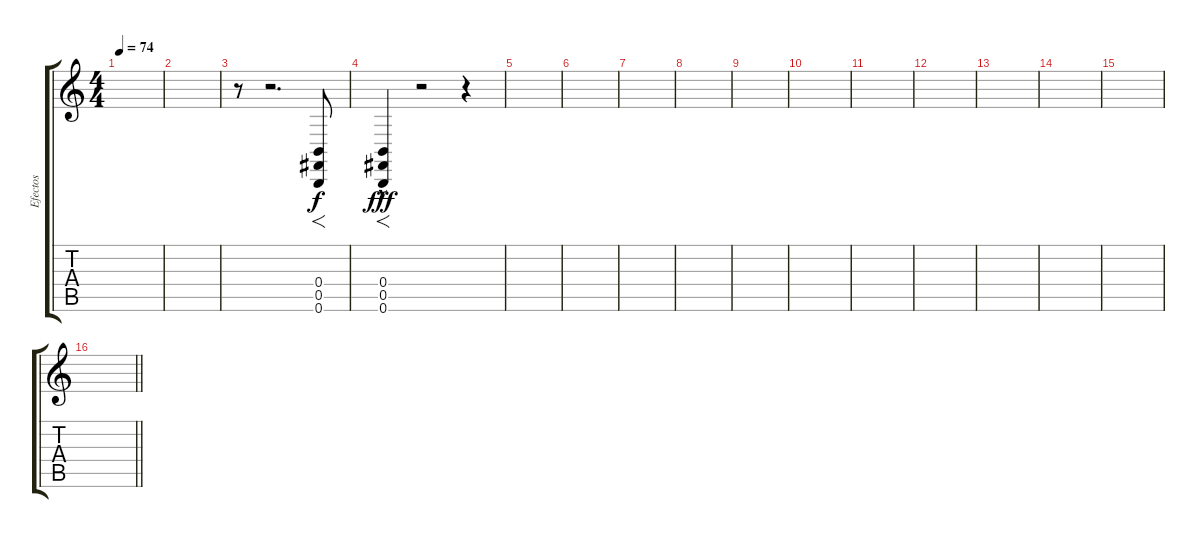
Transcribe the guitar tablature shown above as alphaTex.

\track ("Efectos" "Efectos") {instrument seashore}
\staff {score tabs}
\tuning (Db4 Ab3 E3 B2 Gb2 B1) {hide}
\ts (4 4)
\tempo 74
\clef g2
\ks c
|
|
r.8 r.2{d volume 4 balance 3 instrument applause} (0.4 0.5 0.6).8{f} |
(0.4{hac} 0.5{hac} 0.6{hac}).4{f dy fff} r.2 r.4 |
|
|
|
|
|
|
|
|
|
|
|
\barLineRight lightlight
